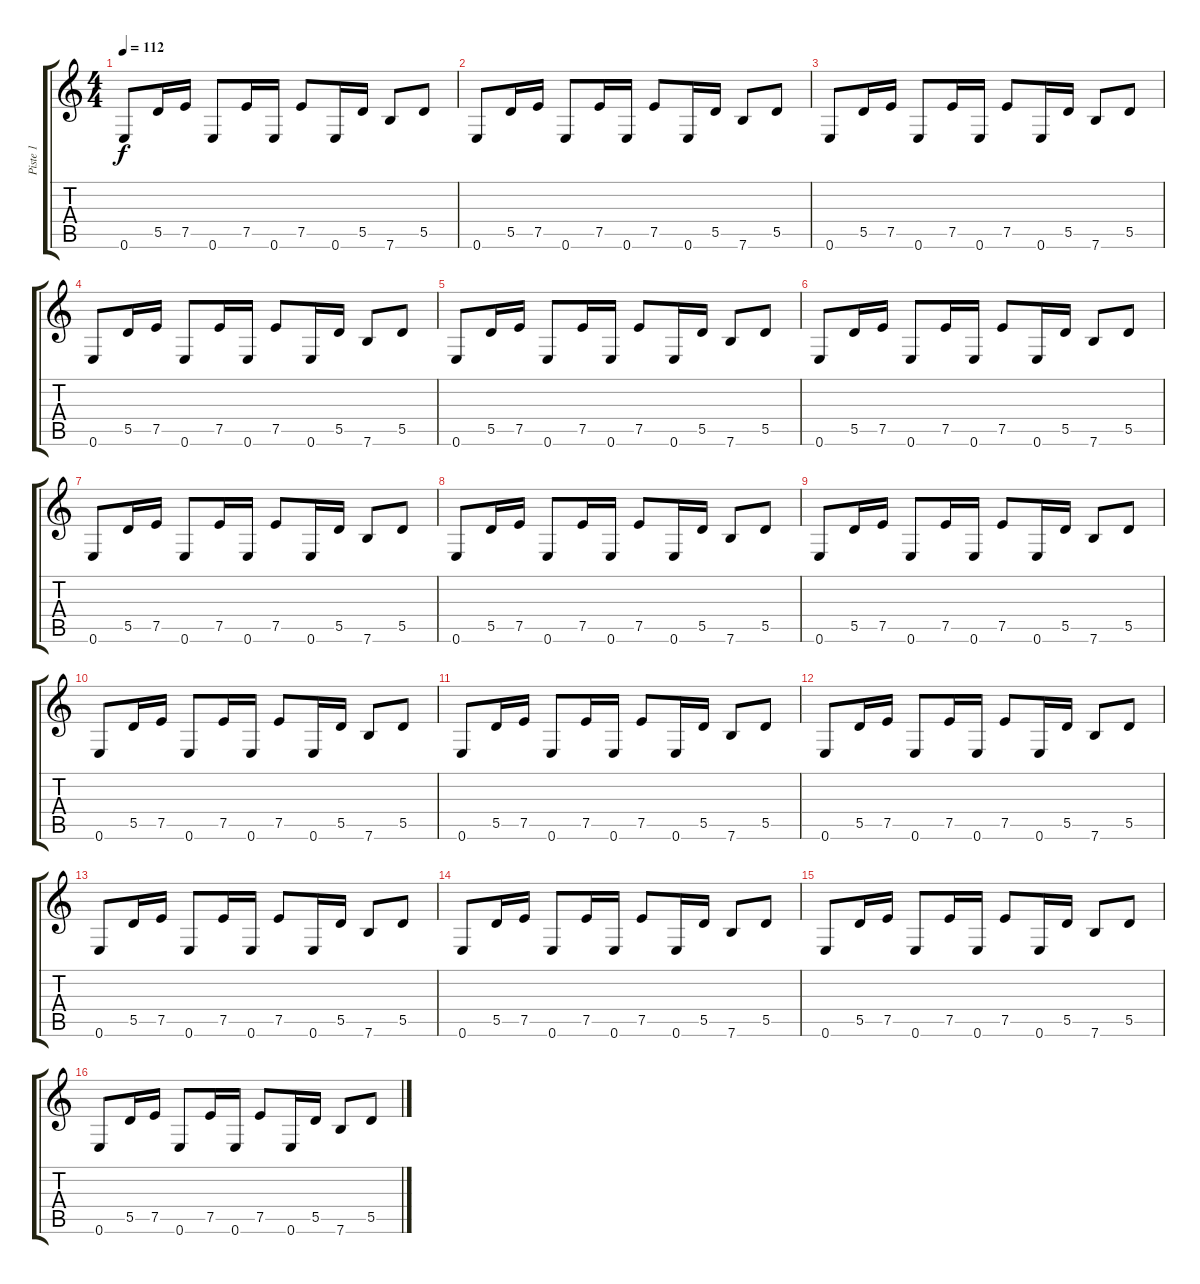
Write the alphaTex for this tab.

\track ("Piste 1" "Piste 1") {instrument acousticguitarnylon}
\staff {score tabs}
\tuning (E4 B3 G3 D3 A2 E2) {hide}
\ts (4 4)
\tempo 112
\clef g2
\ks c
0.6.8{dy f volume 13 balance 4 instrument electricguitarmuted} 5.5.16 7.5.16 0.6.8 7.5.16 0.6.16 7.5.8 0.6.16 5.5.16 7.6.8 5.5.8 |
0.6.8{volume 13 balance 4 instrument electricguitarmuted} 5.5.16 7.5.16 0.6.8 7.5.16 0.6.16 7.5.8 0.6.16 5.5.16 7.6.8 5.5.8 |
0.6.8{volume 13 balance 4 instrument electricguitarmuted} 5.5.16 7.5.16 0.6.8 7.5.16 0.6.16 7.5.8 0.6.16 5.5.16 7.6.8 5.5.8 |
0.6.8{volume 13 balance 4 instrument electricguitarmuted} 5.5.16 7.5.16 0.6.8 7.5.16 0.6.16 7.5.8 0.6.16 5.5.16 7.6.8 5.5.8 |
0.6.8{volume 13 balance 4 instrument electricguitarmuted} 5.5.16 7.5.16 0.6.8 7.5.16 0.6.16 7.5.8 0.6.16 5.5.16 7.6.8 5.5.8 |
0.6.8{volume 13 balance 4 instrument electricguitarmuted} 5.5.16 7.5.16 0.6.8 7.5.16 0.6.16 7.5.8 0.6.16 5.5.16 7.6.8 5.5.8 |
0.6.8{volume 13 balance 4 instrument electricguitarmuted} 5.5.16 7.5.16 0.6.8 7.5.16 0.6.16 7.5.8 0.6.16 5.5.16 7.6.8 5.5.8 |
0.6.8{volume 13 balance 4 instrument electricguitarmuted} 5.5.16 7.5.16 0.6.8 7.5.16 0.6.16 7.5.8 0.6.16 5.5.16 7.6.8 5.5.8 |
0.6.8{volume 13 balance 4 instrument fretlessbass} 5.5.16 7.5.16 0.6.8 7.5.16 0.6.16 7.5.8 0.6.16 5.5.16 7.6.8 5.5.8 |
0.6.8{volume 13 balance 4 instrument electricguitarmuted} 5.5.16 7.5.16 0.6.8 7.5.16 0.6.16 7.5.8 0.6.16 5.5.16 7.6.8 5.5.8 |
0.6.8{volume 13 balance 4 instrument electricguitarmuted} 5.5.16 7.5.16 0.6.8 7.5.16 0.6.16 7.5.8 0.6.16 5.5.16 7.6.8 5.5.8 |
0.6.8{volume 13 balance 4 instrument electricguitarmuted} 5.5.16 7.5.16 0.6.8 7.5.16 0.6.16 7.5.8 0.6.16 5.5.16 7.6.8 5.5.8 |
0.6.8{volume 13 balance 4 instrument electricguitarmuted} 5.5.16 7.5.16 0.6.8 7.5.16 0.6.16 7.5.8 0.6.16 5.5.16 7.6.8 5.5.8 |
0.6.8{volume 13 balance 4 instrument electricguitarmuted} 5.5.16 7.5.16 0.6.8 7.5.16 0.6.16 7.5.8 0.6.16 5.5.16 7.6.8 5.5.8 |
0.6.8{volume 13 balance 4 instrument electricguitarmuted} 5.5.16 7.5.16 0.6.8 7.5.16 0.6.16 7.5.8 0.6.16 5.5.16 7.6.8 5.5.8 |
0.6.8{volume 13 balance 4 instrument electricguitarmuted} 5.5.16 7.5.16 0.6.8 7.5.16 0.6.16 7.5.8 0.6.16 5.5.16 7.6.8 5.5.8
